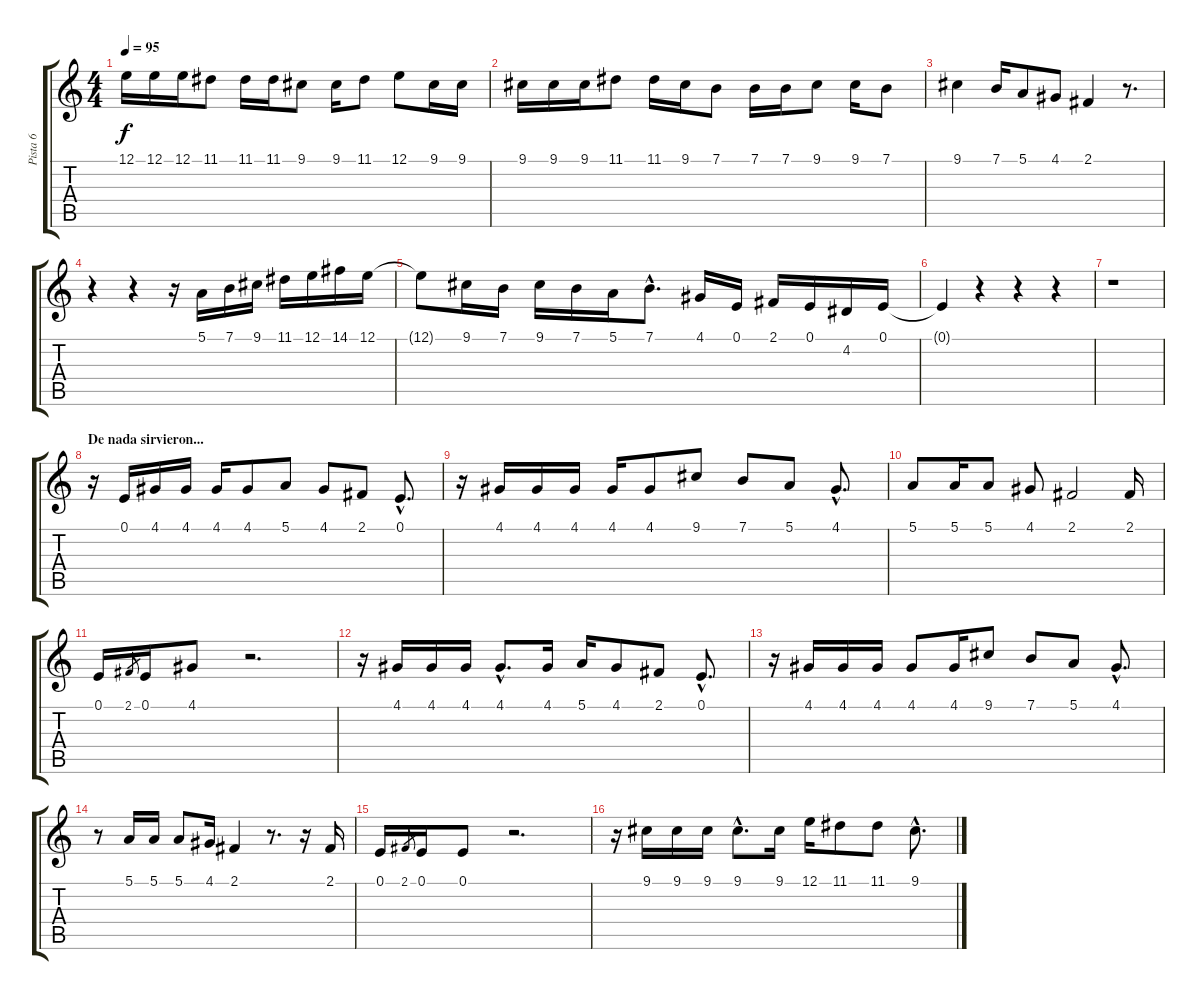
\track ("Pista 6" "Pista 6") {instrument choiraahs}
\staff {score tabs}
\tuning (E4 B3 G3 D3 A2 E2) {hide}
\ts (4 4)
\tempo 95
\clef g2
\ks c
12.1{t}.16{dy f} 12.1.16 12.1.16 11.1.8 11.1.16 11.1.16 9.1.8 9.1.16 11.1.8 12.1.8 9.1.16 9.1.16 |
9.1.16 9.1.16 9.1.16 11.1.8 11.1.16 9.1.16 7.1.8 7.1.16 7.1.16 9.1.8 9.1.16 7.1.8 |
9.1.4 7.1.16 5.1.8 4.1.8 2.1.4 r.8{d} |
r.4 r.4 r.16 5.1.16 7.1.16 9.1.16 11.1.16 12.1.16 14.1.16 12.1.16 |
12.1{t}.8 9.1.16 7.1.16 9.1.16 7.1.16 5.1.16 7.1{hac}.8{d} 4.1.16 0.1.16 2.1.16 0.1.16 4.2.16 0.1.16 |
0.1{t}.4 r.4 r.4 r.4 |
r.1 |
\section ("" "De nada sirvieron...")
r.16 0.1.16 4.1.16 4.1.16 4.1.16 4.1.8 5.1.8 4.1.8 2.1.8 0.1{hac}.8{d} |
r.16 4.1.16 4.1.16 4.1.16 4.1.16 4.1.8 9.1.8 7.1.8 5.1.8 4.1{hac}.8{d} |
5.1.8 5.1.16 5.1.8 4.1.8 2.1.2 2.1.16 |
0.1.16 2.1.8{gr} 0.1.16 4.1.8 r.2{d} |
r.16 4.1.16 4.1.16 4.1.16 4.1{hac}.8{d} 4.1.16 5.1.16 4.1.8 2.1.8 0.1{hac}.8{d} |
r.16 4.1.16 4.1.16 4.1.16 4.1.8 4.1.16 9.1.8 7.1.8 5.1.8 4.1{hac}.8{d} |
r.8 5.1.16 5.1.16 5.1.8 4.1.16 2.1.4 r.8{d} r.16 2.1.16 |
0.1.16 2.1.8{gr} 0.1.16 0.1.8 r.2{d} |
r.16 9.1.16 9.1.16 9.1.16 9.1{hac}.8{d} 9.1.16 12.1.16 11.1.8 11.1.8 9.1{hac}.8{d}
